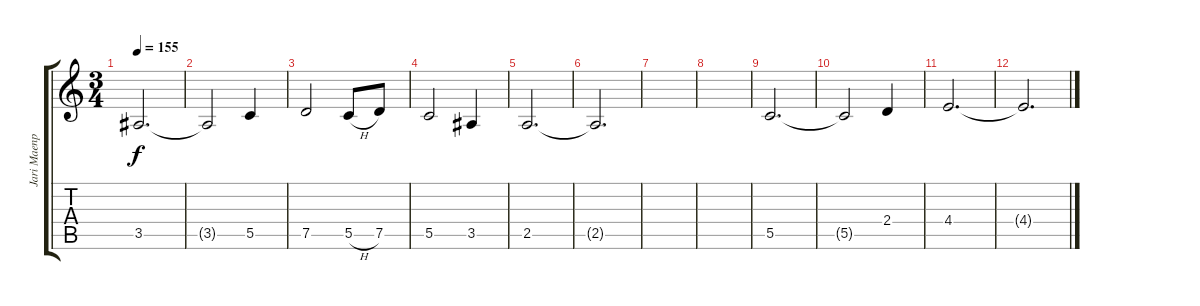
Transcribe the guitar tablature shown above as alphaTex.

\track ("Jari Maenpaa" "Jari Maenp") {instrument distortionguitar}
\staff {score tabs}
\tuning (D4 A3 F3 C3 G2 D2) {hide}
\ts (3 4)
\tempo 155
\clef g2
\ks c
3.5.2{d dy f} |
3.5{t}.2 5.5.4 |
7.5.2 5.5{h}.8 7.5.8 |
5.5.2 3.5.4 |
2.5.2{d} |
2.5{t}.2{d} |
|
|
5.5.2{d} |
5.5{t}.2 2.4.4 |
4.4.2{d} |
4.4{t}.2{d}
